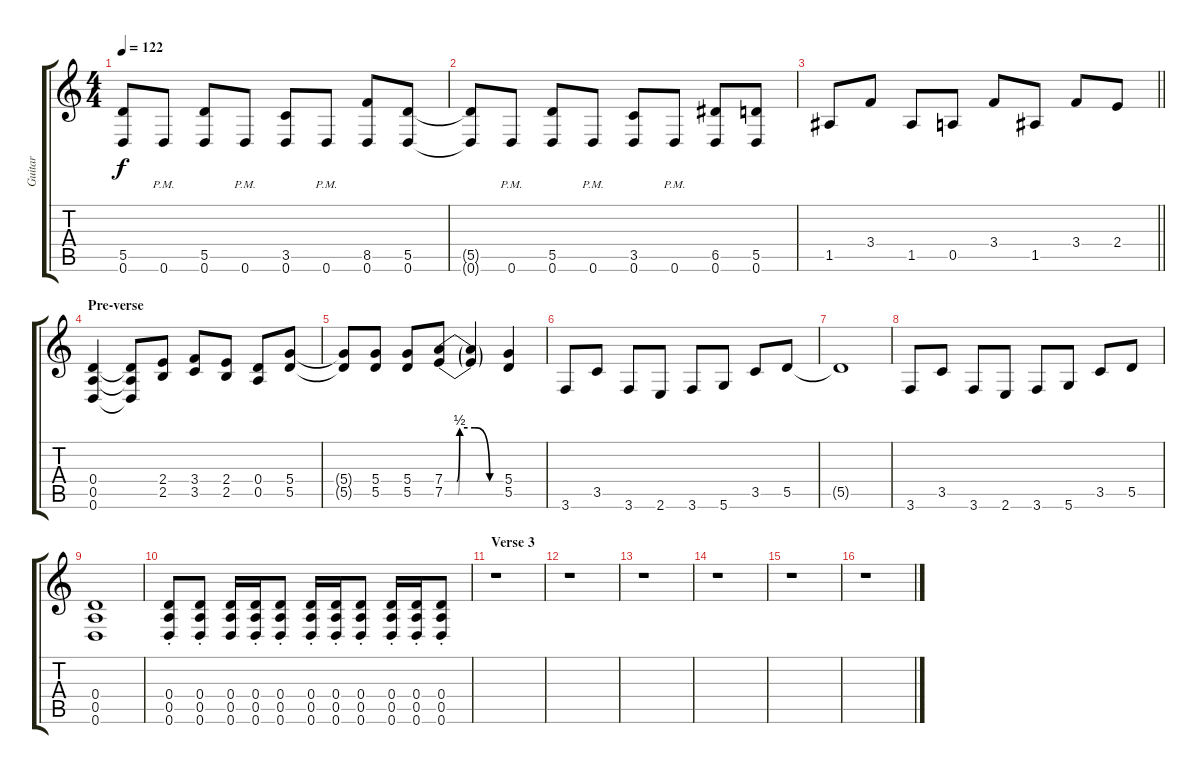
\track ("Guitar" "Guitar") {instrument distortionguitar}
\staff {score tabs}
\tuning (E4 B3 G3 D3 A2 D2) {hide}
\ts (4 4)
\tempo 122
\clef g2
\ks c
(5.5{t} 0.6{t}).8{dy f} 0.6{pm}.8 (5.5 0.6).8 0.6{pm}.8 (3.5 0.6).8 0.6{pm}.8 (8.5 0.6).8 (5.5 0.6).8 |
(5.5{t} 0.6{t}).8 0.6{pm}.8 (5.5 0.6).8 0.6{pm}.8 (3.5 0.6).8 0.6{pm}.8 (6.5 0.6).8 (5.5 0.6).8 |
\barLineRight lightlight
1.5.8 3.4.8 1.5.8 0.5.8 3.4.8 1.5.8 3.4.8 2.4.8 |
\section ("" "Pre-verse")
(0.4 0.5 0.6).4 (0.4{t} 0.5{t} 0.6{t}).8 (2.4 2.5).8 (3.4 3.5).8 (2.4 2.5).8 (0.4 0.5).8 (5.4 5.5).8 |
(5.4{t} 5.5{t}).8 (5.4 5.5).8 (5.4 5.5).8 (7.4{be (custom 0 0 12 0 15 2 30 2 45 0 60 0)} 7.5{be (custom 0 0 13 0 15 2 30 2 45 0 60 0)}).8 (7.4{t} 7.5{t}).4 (5.4 5.5).4 |
3.6.8 3.5.8 3.6.8 2.6.8 3.6.8 5.6.8 3.5.8 5.5.8 |
5.5{t}.1 |
3.6.8 3.5.8 3.6.8 2.6.8 3.6.8 5.6.8 3.5.8 5.5.8 |
(0.4 0.5 0.6).1 |
(0.4{st} 0.5{st} 0.6{st}).8 (0.4{st} 0.5{st} 0.6{st}).8 (0.4 0.5 0.6).16 (0.4{st} 0.5{st} 0.6{st}).16 (0.4{st} 0.5{st} 0.6{st}).8 (0.4{st} 0.5{st} 0.6{st}).16 (0.4{st} 0.5{st} 0.6{st}).16 (0.4{st} 0.5{st} 0.6{st}).8 (0.4{st} 0.5{st} 0.6{st}).16 (0.4{st} 0.5{st} 0.6{st}).16 (0.4{st} 0.5{st} 0.6{st}).8 |
\section ("" "Verse 3")
r.1 |
r.1 |
r.1 |
r.1 |
r.1 |
r.1
